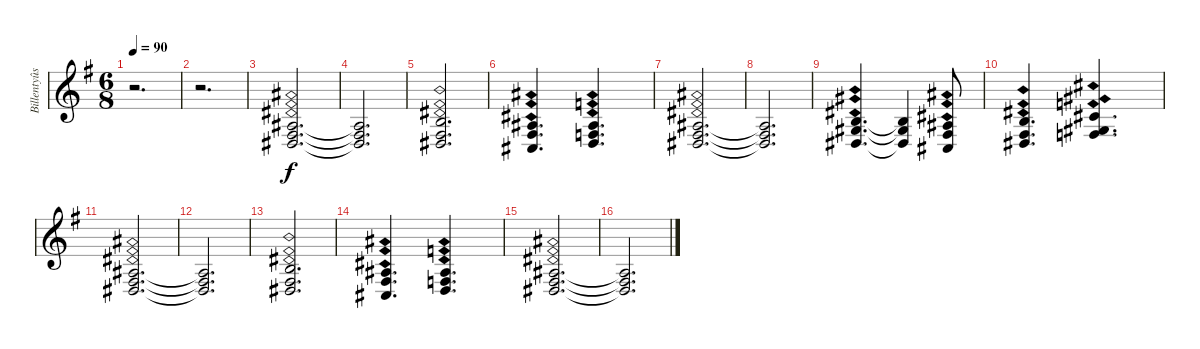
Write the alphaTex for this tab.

\track ("Billentyûs (Mats Olausson)" "Billentyûs") {instrument pad1newage}
\staff {score}
\tuning (E4 B3 G3 D3 A2 E2) {hide}
\ts (6 8)
\tempo 90
\clef g2
\ks g
r.2{d dy f instrument pad1newage} |
r.2{d} |
(3.3{ph 12} 4.4{ph 12} 6.5{ph 12}).2{d} |
(3.3{t} 4.4{t} 6.5{t}).2{d} |
(4.3{ph 12} 4.4{ph 12} 6.5{ph 12}).2{d} |
(3.3{ph 12} 4.4{ph 12} 4.5{ph 12}).4{d} (3.3{ph 12} 3.4{ph 12} 5.5{ph 12}).4{d} |
(3.3{ph 12} 4.4{ph 12} 6.5{ph 12}).2{d} |
(3.3{t} 4.4{t} 6.5{t}).2{d} |
(0.2{ph 12} 1.3{ph 12} 1.4{ph 12}).4{d} (0.2{t} 1.3{t} 1.4{t}).4 (3.3{ph 12} 4.4{ph 12} 4.5{ph 12}).8 |
(4.3{ph 12} 4.4{ph 12} 6.5{ph 12}).4{d} (2.2{ph 12} 1.3{ph 12} 3.4{ph 12}).4{d} |
(3.3{ph 12} 4.4{ph 12} 6.5{ph 12}).2{d} |
(3.3{t} 4.4{t} 6.5{t}).2{d} |
(4.3{ph 12} 4.4{ph 12} 6.5{ph 12}).2{d} |
(3.3{ph 12} 4.4{ph 12} 4.5{ph 12}).4{d} (3.3{ph 12} 3.4{ph 12} 5.5{ph 12}).4{d} |
(3.3{ph 12} 4.4{ph 12} 6.5{ph 12}).2{d} |
(3.3{t} 4.4{t} 6.5{t}).2{d}
